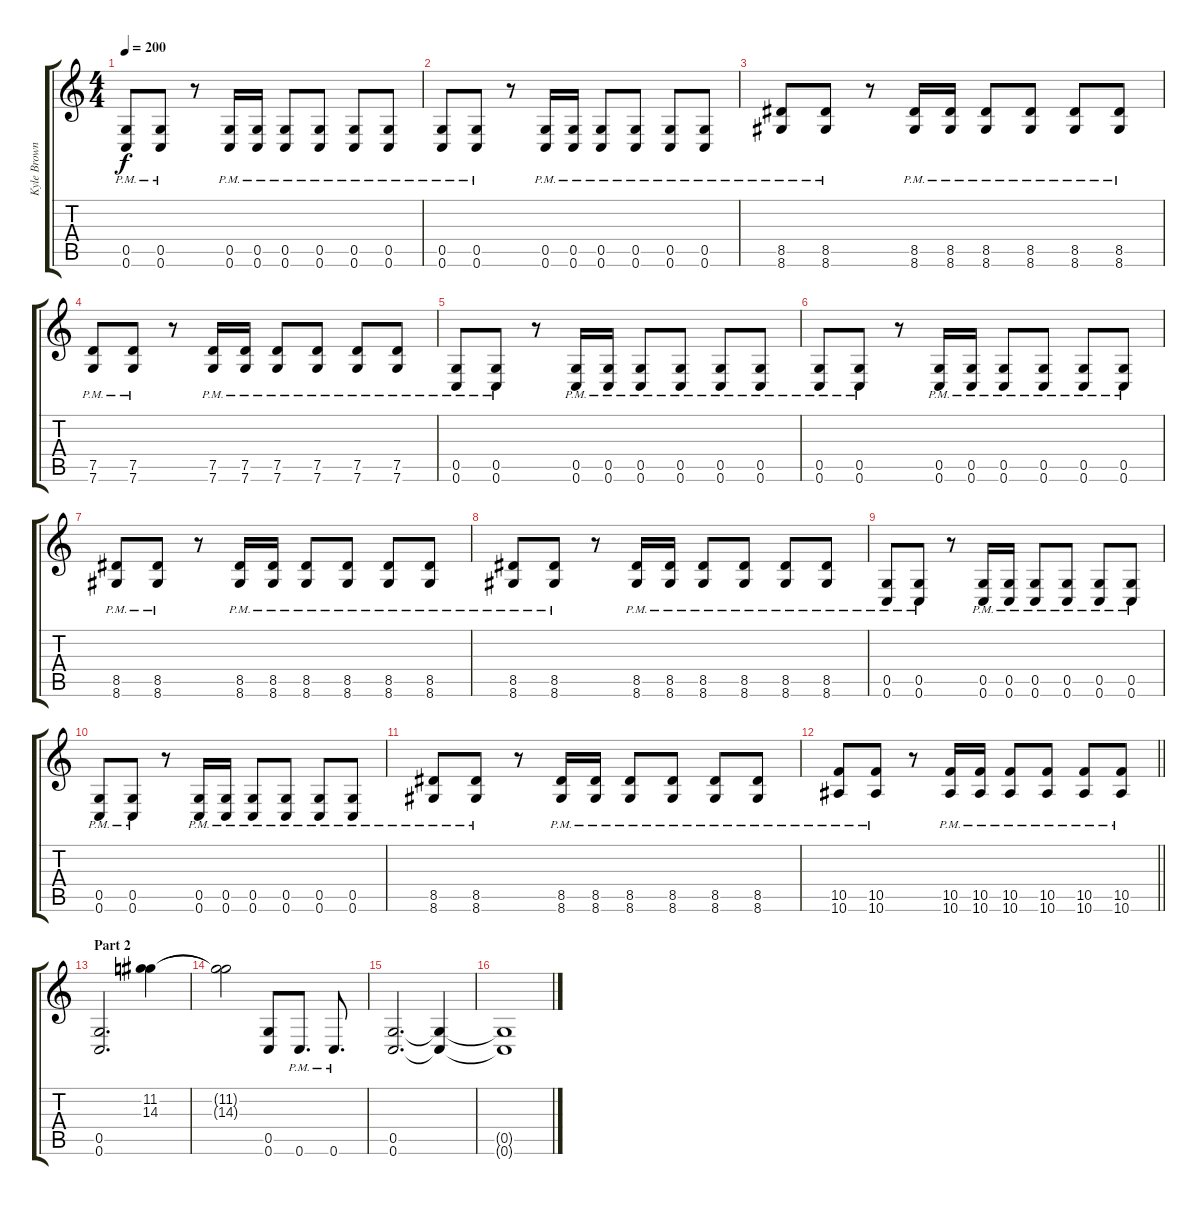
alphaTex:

\track ("Kyle Browning" "Kyle Brown") {instrument distortionguitar}
\staff {score tabs}
\tuning (D4 A3 F3 C3 G2 C2) {hide}
\ts (4 4)
\tempo 200
\clef g2
\ks c
(0.5{pm} 0.6{pm}).8{dy f} (0.5{pm} 0.6{pm}).8 r.8 (0.5{pm} 0.6{pm}).16 (0.5{pm} 0.6{pm}).16 (0.5{pm} 0.6{pm}).8 (0.5{pm} 0.6{pm}).8 (0.5{pm} 0.6{pm}).8 (0.5{pm} 0.6{pm}).8 |
(0.5{pm} 0.6{pm}).8 (0.5{pm} 0.6{pm}).8 r.8 (0.5{pm} 0.6{pm}).16 (0.5{pm} 0.6{pm}).16 (0.5{pm} 0.6{pm}).8 (0.5{pm} 0.6{pm}).8 (0.5{pm} 0.6{pm}).8 (0.5{pm} 0.6{pm}).8 |
(8.5{pm} 8.6{pm}).8 (8.5{pm} 8.6{pm}).8 r.8 (8.5{pm} 8.6{pm}).16 (8.5{pm} 8.6{pm}).16 (8.5{pm} 8.6{pm}).8 (8.5{pm} 8.6{pm}).8 (8.5{pm} 8.6{pm}).8 (8.5{pm} 8.6{pm}).8 |
(7.5{pm} 7.6{pm}).8 (7.5{pm} 7.6{pm}).8 r.8 (7.5{pm} 7.6{pm}).16 (7.5{pm} 7.6{pm}).16 (7.5{pm} 7.6{pm}).8 (7.5{pm} 7.6{pm}).8 (7.5{pm} 7.6{pm}).8 (7.5{pm} 7.6{pm}).8 |
(0.5{pm} 0.6{pm}).8 (0.5{pm} 0.6{pm}).8 r.8 (0.5{pm} 0.6{pm}).16 (0.5{pm} 0.6{pm}).16 (0.5{pm} 0.6{pm}).8 (0.5{pm} 0.6{pm}).8 (0.5{pm} 0.6{pm}).8 (0.5{pm} 0.6{pm}).8 |
(0.5{pm} 0.6{pm}).8 (0.5{pm} 0.6{pm}).8 r.8 (0.5{pm} 0.6{pm}).16 (0.5{pm} 0.6{pm}).16 (0.5{pm} 0.6{pm}).8 (0.5{pm} 0.6{pm}).8 (0.5{pm} 0.6{pm}).8 (0.5{pm} 0.6{pm}).8 |
(8.5{pm} 8.6{pm}).8 (8.5{pm} 8.6{pm}).8 r.8 (8.5{pm} 8.6{pm}).16 (8.5{pm} 8.6{pm}).16 (8.5{pm} 8.6{pm}).8 (8.5{pm} 8.6{pm}).8 (8.5{pm} 8.6{pm}).8 (8.5{pm} 8.6{pm}).8 |
(8.5{pm} 8.6{pm}).8 (8.5{pm} 8.6{pm}).8 r.8 (8.5{pm} 8.6{pm}).16 (8.5{pm} 8.6{pm}).16 (8.5{pm} 8.6{pm}).8 (8.5{pm} 8.6{pm}).8 (8.5{pm} 8.6{pm}).8 (8.5{pm} 8.6{pm}).8 |
(0.5{pm} 0.6{pm}).8 (0.5{pm} 0.6{pm}).8 r.8 (0.5{pm} 0.6{pm}).16 (0.5{pm} 0.6{pm}).16 (0.5{pm} 0.6{pm}).8 (0.5{pm} 0.6{pm}).8 (0.5{pm} 0.6{pm}).8 (0.5{pm} 0.6{pm}).8 |
(0.5{pm} 0.6{pm}).8 (0.5{pm} 0.6{pm}).8 r.8 (0.5{pm} 0.6{pm}).16 (0.5{pm} 0.6{pm}).16 (0.5{pm} 0.6{pm}).8 (0.5{pm} 0.6{pm}).8 (0.5{pm} 0.6{pm}).8 (0.5{pm} 0.6{pm}).8 |
(8.5{pm} 8.6{pm}).8 (8.5{pm} 8.6{pm}).8 r.8 (8.5{pm} 8.6{pm}).16 (8.5{pm} 8.6{pm}).16 (8.5{pm} 8.6{pm}).8 (8.5{pm} 8.6{pm}).8 (8.5{pm} 8.6{pm}).8 (8.5{pm} 8.6{pm}).8 |
\barLineRight lightlight
(10.5{pm} 10.6{pm}).8 (10.5{pm} 10.6{pm}).8 r.8 (10.5{pm} 10.6{pm}).16 (10.5{pm} 10.6{pm}).16 (10.5{pm} 10.6{pm}).8 (10.5{pm} 10.6{pm}).8 (10.5{pm} 10.6{pm}).8 (10.5{pm} 10.6{pm}).8 |
\section ("" "Part 2")
(0.5 0.6).2{d} (11.2 14.3).4 |
(11.2{t} 14.3{t}).2 (0.5 0.6).8 0.6{pm}.8{d} 0.6{pm}.8{d} |
(0.5 0.6).2{d} (0.5{t} 0.6{t}).4 |
(0.5{t} 0.6{t}).1
